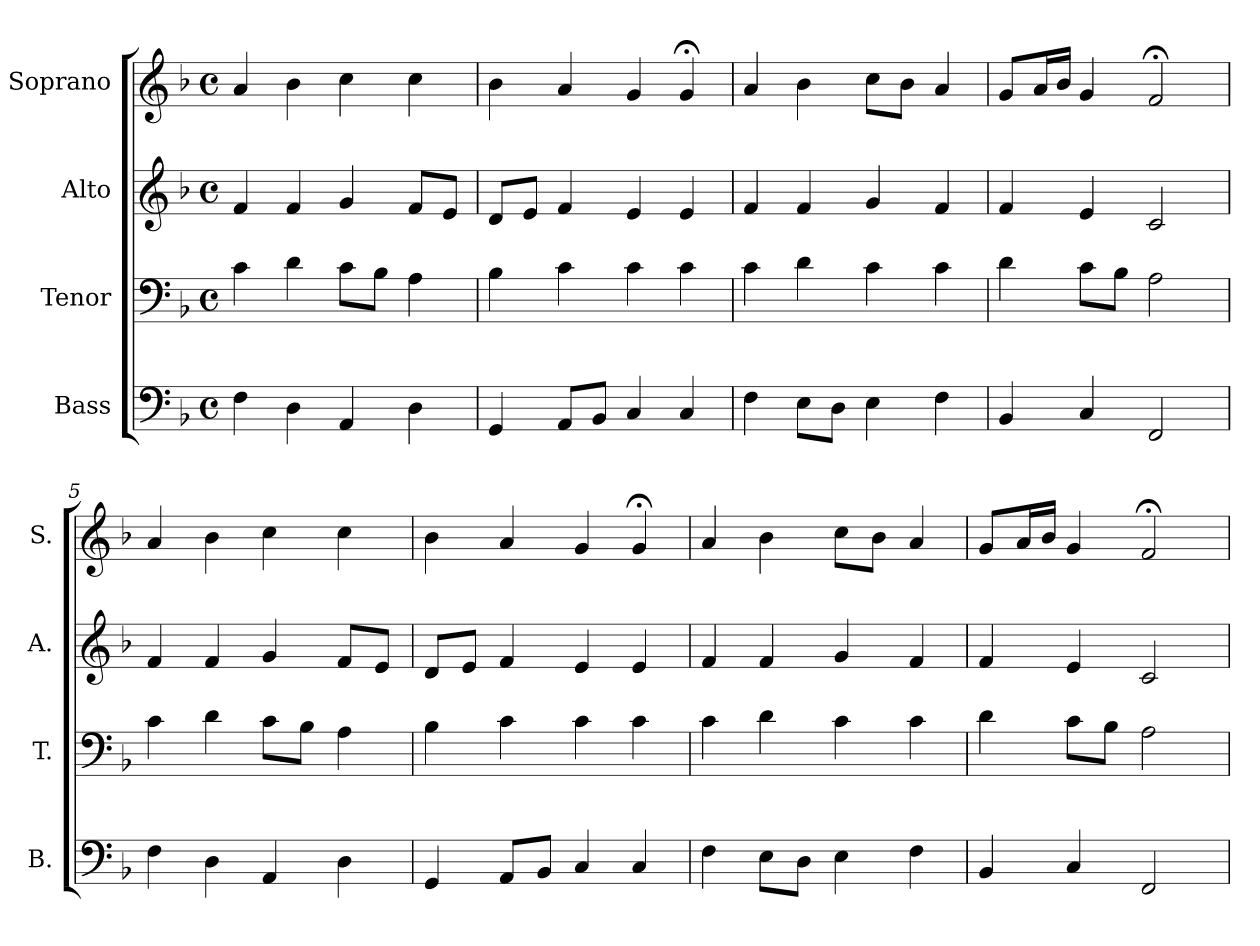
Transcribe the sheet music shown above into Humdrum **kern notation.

**kern	**kern	**kern	**kern
*part4	*part3	*part2	*part1
*staff4	*staff3	*staff2	*staff1
*I"Bass	*I"Tenor	*I"Alto	*I"Soprano
*I'B.	*I'T.	*I'A.	*I'S.
*clefF4	*clefF4	*clefG2	*clefG2
*k[b-]	*k[b-]	*k[b-]	*k[b-]
*F:	*F:	*F:	*F:
*M4/4	*M4/4	*M4/4	*M4/4
*met(c)	*met(c)	*met(c)	*met(c)
*MM96	*MM96	*MM96	*MM96
=1	=1	=1	=1
4F\	4c\	4f/	4a/
4D\	4d\	4f/	4b-\
4AA/	8c\L	4g/	4cc\
.	8B-\J	.	.
4D\	4A\	8f/L	4cc\
.	.	8e/J	.
=2	=2	=2	=2
4GG/	4B-\	8d/L	4b-\
.	.	8e/J	.
8AA/L	4c\	4f/	4a/
8BB-/J	.	.	.
4C/	4c\	4e/	4g/
4C/	4c\	4e/	4g;</
=3	=3	=3	=3
4F\	4c\	4f/	4a/
8E\L	4d\	4f/	4b-\
8D\J	.	.	.
4E\	4c\	4g/	8cc\L
.	.	.	8b-\J
4F\	4c\	4f/	4a/
=4	=4	=4	=4
4BB-/	4d\	4f/	8g/L
.	.	.	16a/L
.	.	.	16b-/JJ
4C/	8c\L	4e/	4g/
.	8B-\J	.	.
2FF/	2A\	2c/	2f;</
!!LO:LB:g=z
=5	=5	=5	=5
4F\	4c\	4f/	4a/
4D\	4d\	4f/	4b-\
4AA/	8c\L	4g/	4cc\
.	8B-\J	.	.
4D\	4A\	8f/L	4cc\
.	.	8e/J	.
=6	=6	=6	=6
4GG/	4B-\	8d/L	4b-\
.	.	8e/J	.
8AA/L	4c\	4f/	4a/
8BB-/J	.	.	.
4C/	4c\	4e/	4g/
4C/	4c\	4e/	4g;</
=7	=7	=7	=7
4F\	4c\	4f/	4a/
8E\L	4d\	4f/	4b-\
8D\J	.	.	.
4E\	4c\	4g/	8cc\L
.	.	.	8b-\J
4F\	4c\	4f/	4a/
=8	=8	=8	=8
4BB-/	4d\	4f/	8g/L
.	.	.	16a/L
.	.	.	16b-/JJ
4C/	8c\L	4e/	4g/
.	8B-\J	.	.
2FF/	2A\	2c/	2f;</
=	=	=	=
*-	*-	*-	*-
